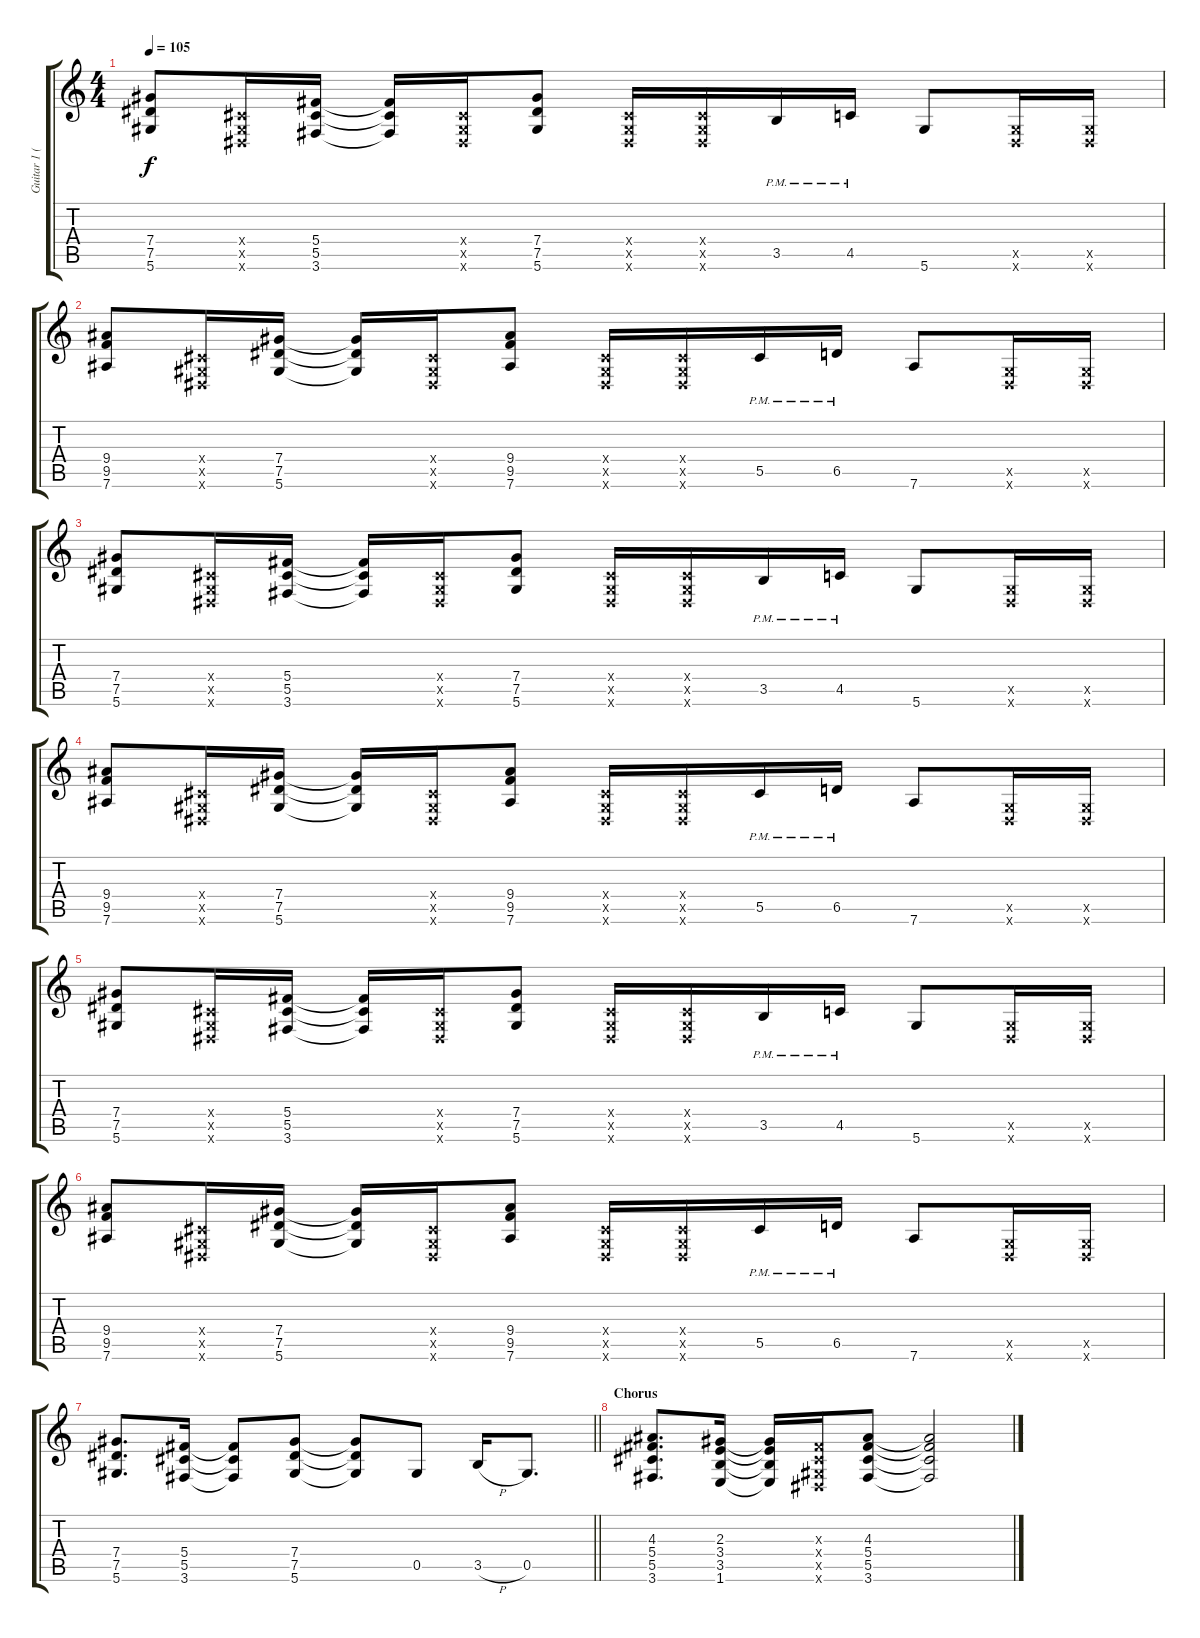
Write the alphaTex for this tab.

\track ("Guitar 1 (Izzy)" "Guitar 1 (") {instrument distortionguitar}
\staff {score tabs}
\tuning (Eb4 Bb3 Gb3 Db3 Ab2 Eb2) {hide}
\ts (4 4)
\tempo 105
\clef g2
\ks c
(7.4 7.5 5.6).8{dy f} (0.4{x} 0.5{x} 0.6{x}).16 (5.4 5.5 3.6).16 (5.4{t} 5.5{t} 3.6{t}).16 (0.4{x} 0.5{x} 0.6{x}).16 (7.4 7.5 5.6).8 (0.4{x} 0.5{x} 0.6{x}).16 (0.4{x} 0.5{x} 0.6{x}).16 3.5{pm}.16 4.5{pm}.16 5.6.8 (0.5{x} 0.6{x}).16 (0.5{x} 0.6{x}).16 |
(9.4 9.5 7.6).8 (0.4{x} 0.5{x} 0.6{x}).16 (7.4 7.5 5.6).16 (7.4{t} 7.5{t} 5.6{t}).16 (0.4{x} 0.5{x} 0.6{x}).16 (9.4 9.5 7.6).8 (0.4{x} 0.5{x} 0.6{x}).16 (0.4{x} 0.5{x} 0.6{x}).16 5.5{pm}.16 6.5{pm}.16 7.6.8 (0.5{x} 0.6{x}).16 (0.5{x} 0.6{x}).16 |
(7.4 7.5 5.6).8 (0.4{x} 0.5{x} 0.6{x}).16 (5.4 5.5 3.6).16 (5.4{t} 5.5{t} 3.6{t}).16 (0.4{x} 0.5{x} 0.6{x}).16 (7.4 7.5 5.6).8 (0.4{x} 0.5{x} 0.6{x}).16 (0.4{x} 0.5{x} 0.6{x}).16 3.5{pm}.16 4.5{pm}.16 5.6.8 (0.5{x} 0.6{x}).16 (0.5{x} 0.6{x}).16 |
(9.4 9.5 7.6).8 (0.4{x} 0.5{x} 0.6{x}).16 (7.4 7.5 5.6).16 (7.4{t} 7.5{t} 5.6{t}).16 (0.4{x} 0.5{x} 0.6{x}).16 (9.4 9.5 7.6).8 (0.4{x} 0.5{x} 0.6{x}).16 (0.4{x} 0.5{x} 0.6{x}).16 5.5{pm}.16 6.5{pm}.16 7.6.8 (0.5{x} 0.6{x}).16 (0.5{x} 0.6{x}).16 |
(7.4 7.5 5.6).8 (0.4{x} 0.5{x} 0.6{x}).16 (5.4 5.5 3.6).16 (5.4{t} 5.5{t} 3.6{t}).16 (0.4{x} 0.5{x} 0.6{x}).16 (7.4 7.5 5.6).8 (0.4{x} 0.5{x} 0.6{x}).16 (0.4{x} 0.5{x} 0.6{x}).16 3.5{pm}.16 4.5{pm}.16 5.6.8 (0.5{x} 0.6{x}).16 (0.5{x} 0.6{x}).16 |
(9.4 9.5 7.6).8 (0.4{x} 0.5{x} 0.6{x}).16 (7.4 7.5 5.6).16 (7.4{t} 7.5{t} 5.6{t}).16 (0.4{x} 0.5{x} 0.6{x}).16 (9.4 9.5 7.6).8 (0.4{x} 0.5{x} 0.6{x}).16 (0.4{x} 0.5{x} 0.6{x}).16 5.5{pm}.16 6.5{pm}.16 7.6.8 (0.5{x} 0.6{x}).16 (0.5{x} 0.6{x}).16 |
\barLineRight lightlight
(7.4 7.5 5.6).8{d} (5.4 5.5 3.6).16 (5.4{t} 5.5{t} 3.6{t}).8 (7.4 7.5 5.6).8 (7.4{t} 7.5{t} 5.6{t}).8 0.5.8 3.5{h}.16 0.5.8{d} |
\section ("" "Chorus")
(4.3 5.4 5.5 3.6).8{d} (2.3 3.4 3.5 1.6).16 (2.3{t} 3.4{t} 3.5{t} 1.6{t}).16 (0.3{x} 0.4{x} 0.5{x} 0.6{x}).16 (4.3 5.4 5.5 3.6).8 (4.3{t} 5.4{t} 5.5{t} 3.6{t}).2
